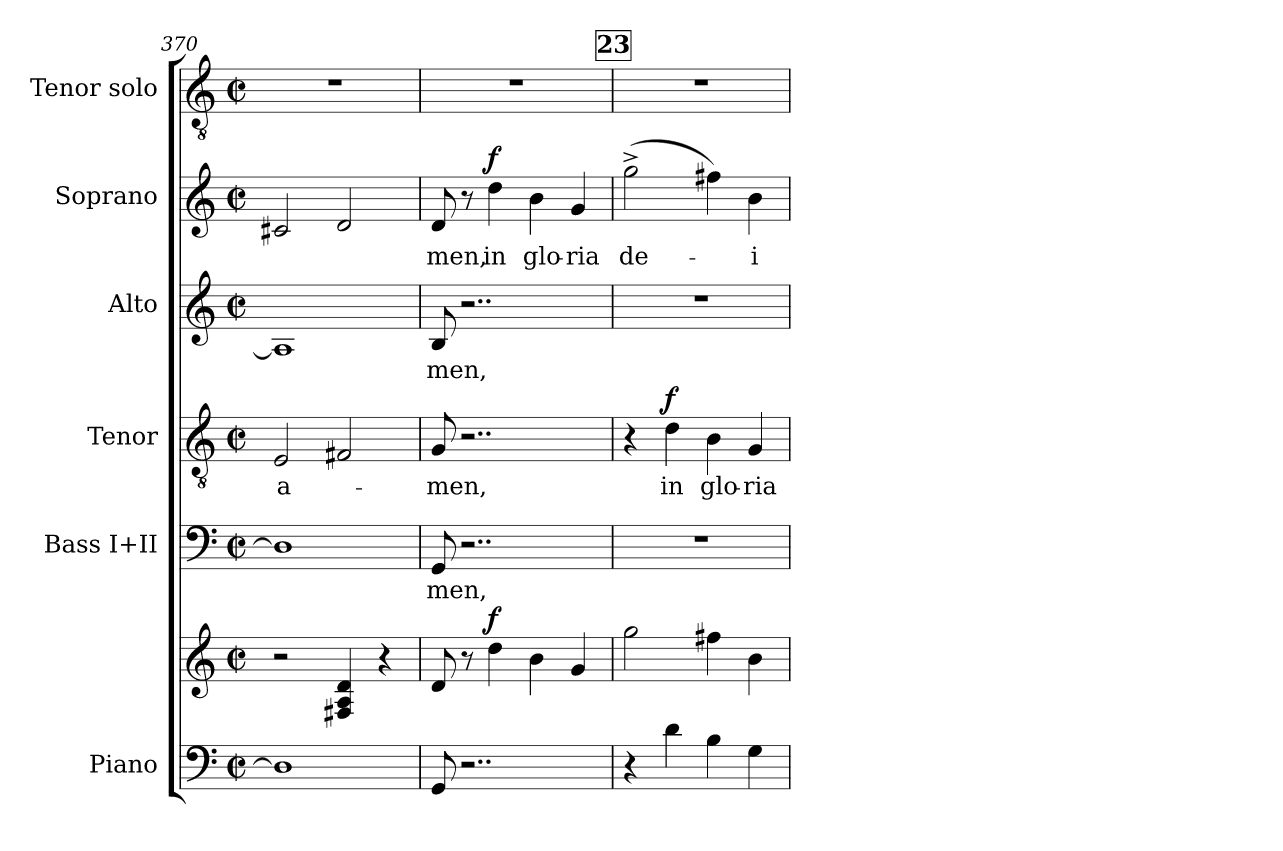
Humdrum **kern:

**kern	**kern	**dynam	**kern	**text	**kern	**text	**dynam	**kern	**text	**kern	**text	**dynam	**kern
*part6	*part6	*part6	*part5	*part5	*part4	*part4	*part4	*part3	*part3	*part2	*part2	*part2	*part1
*staff7	*staff6	*staff6/7	*staff5	*staff5	*staff4	*staff4	*staff4	*staff3	*staff3	*staff2	*staff2	*staff2	*staff1
*I"Piano	*	*	*I"Bass I+II	*	*I"Tenor	*	*	*I"Alto	*	*I"Soprano	*	*	*I"Tenor solo
*I'Pno.	*	*	*I'B.I+II	*	*I'T.	*	*	*I'A.	*	*I'S.	*	*	*I'T.s
*clefF4	*clefG2	*	*clefF4	*	*clefGv2	*	*	*clefG2	*	*clefG2	*	*	*clefGv2
*k[]	*k[]	*	*k[]	*	*k[]	*	*	*k[]	*	*k[]	*	*	*k[]
*M2/2	*M2/2	*	*M2/2	*	*M2/2	*	*	*M2/2	*	*M2/2	*	*	*M2/2
*met(c|)	*met(c|)	*	*met(c|)	*	*met(c|)	*	*	*met(c|)	*	*met(c|)	*	*	*met(c|)
=370	=370	=370	=370	=370	=370	=370	=370	=370	=370	=370	=370	=370	=370
1D]	2r	.	1D]	.	2E/	a-	.	1A]	.	2c#X/	.	.	1r
.	4F#X/ 4A/ 4d/	.	.	.	2F#X/	.	.	.	.	2d/	.	.	.
.	4r	.	.	.	.	.	.	.	.	.	.	.	.
!!LO:PB:g=z
=371	=371	=371	=371	=371	=371	=371	=371	=371	=371	=371	=371	=371	=371
8GG/	8d/	.	8GG/	-men,	8G/	-men,	.	8B/	men,	8d/	-men,	.	1r
2..r	8r	.	2..r	.	2..r	.	.	2..r	.	8r	.	.	.
!	!	!LO:DY:a	!	!	!	!	!	!	!	!	!	!LO:DY:a	!
.	4dd\	f	.	.	.	.	.	.	.	4dd\	in	f	.
.	4b\	.	.	.	.	.	.	.	.	4b\	glo-	.	.
.	4g/	.	.	.	.	.	.	.	.	4g/	-ria	.	.
!!LO:REH:place=s1:a:B:fs=14:t=23
=372	=372	=372	=372	=372	=372	=372	=372	=372	=372	=372	=372	=372	=372
4r	2gg\	.	1r	.	4r	.	.	1r	.	(2gg^\	de-	.	1r
!	!	!	!	!	!	!	!LO:DY:a	!	!	!	!	!	!
4d\	.	.	.	.	4d\	in	f	.	.	.	.	.	.
4B\	4ff#X\	.	.	.	4B\	glo-	.	.	.	4ff#X\)	.	.	.
4G\	4b\	.	.	.	4G/	-ria	.	.	.	4b\	-i	.	.
=	=	=	=	=	=	=	=	=	=	=	=	=	=
*-	*-	*-	*-	*-	*-	*-	*-	*-	*-	*-	*-	*-	*-
